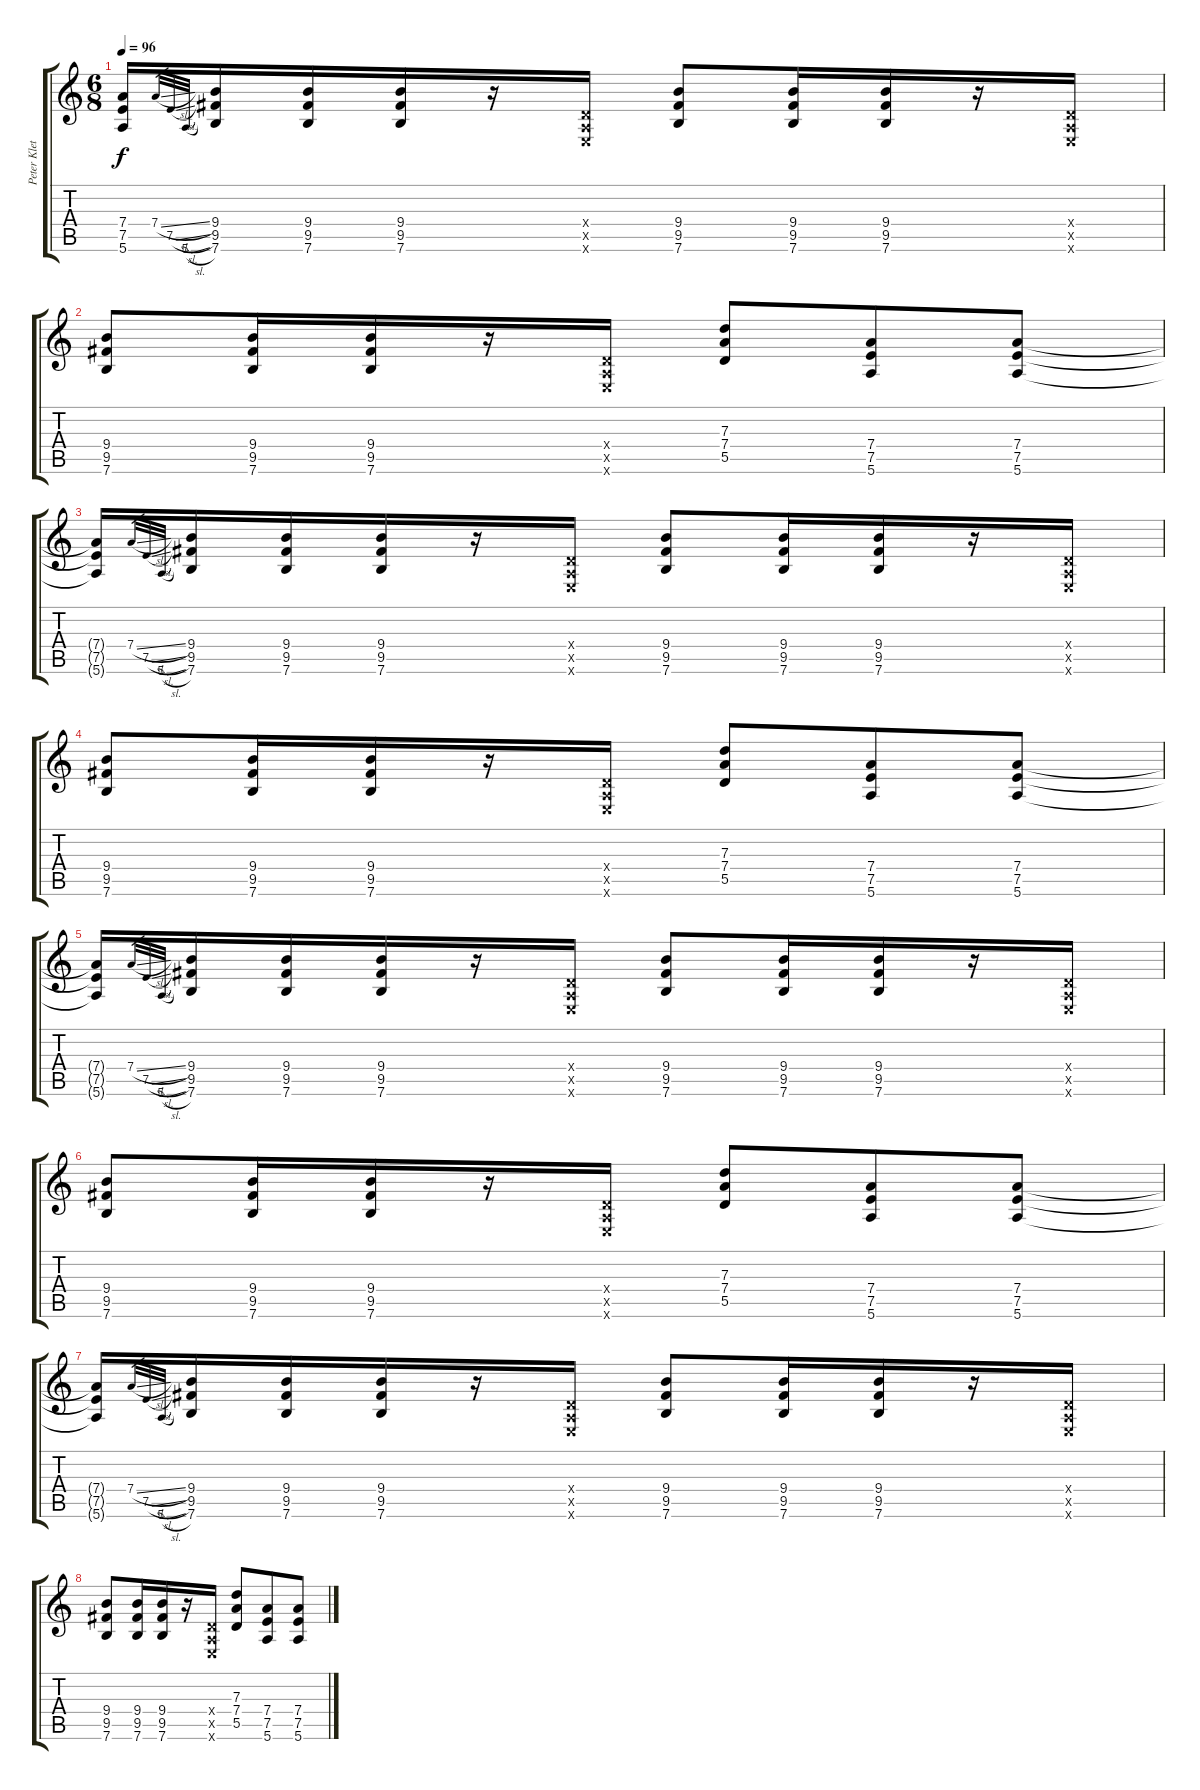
\track ("Peter Klett Guitar" "Peter Klet") {instrument electricguitarmuted}
\staff {score tabs}
\tuning (E4 B3 G3 D3 A2 E2) {hide}
\ts (6 8)
\tempo 96
\clef g2
\ks c
(7.4{t} 7.5{t} 5.6{t}).16{dy f} 7.4{sl}.32{gr} 7.5{sl}.32{gr} 5.6{sl}.32{gr} (9.4 9.5 7.6).16 (9.4 9.5 7.6).16 (9.4 9.5 7.6).16 r.16 (0.4{x} 0.5{x} 0.6{x}).16 (9.4 9.5 7.6).8 (9.4 9.5 7.6).16 (9.4 9.5 7.6).16 r.16 (0.4{x} 0.5{x} 0.6{x}).16 |
(9.4 9.5 7.6).8 (9.4 9.5 7.6).16 (9.4 9.5 7.6).16 r.16 (0.4{x} 0.5{x} 0.6{x}).16 (7.3 7.4 5.5).8 (7.4 7.5 5.6).8 (7.4 7.5 5.6).8 |
(7.4{t} 7.5{t} 5.6{t}).16 7.4{sl}.32{gr} 7.5{sl}.32{gr} 5.6{sl}.32{gr} (9.4 9.5 7.6).16 (9.4 9.5 7.6).16 (9.4 9.5 7.6).16 r.16 (0.4{x} 0.5{x} 0.6{x}).16 (9.4 9.5 7.6).8 (9.4 9.5 7.6).16 (9.4 9.5 7.6).16 r.16 (0.4{x} 0.5{x} 0.6{x}).16 |
(9.4 9.5 7.6).8 (9.4 9.5 7.6).16 (9.4 9.5 7.6).16 r.16 (0.4{x} 0.5{x} 0.6{x}).16 (7.3 7.4 5.5).8 (7.4 7.5 5.6).8 (7.4 7.5 5.6).8 |
(7.4{t} 7.5{t} 5.6{t}).16 7.4{sl}.32{gr} 7.5{sl}.32{gr} 5.6{sl}.32{gr} (9.4 9.5 7.6).16 (9.4 9.5 7.6).16 (9.4 9.5 7.6).16 r.16 (0.4{x} 0.5{x} 0.6{x}).16 (9.4 9.5 7.6).8 (9.4 9.5 7.6).16 (9.4 9.5 7.6).16 r.16 (0.4{x} 0.5{x} 0.6{x}).16 |
(9.4 9.5 7.6).8 (9.4 9.5 7.6).16 (9.4 9.5 7.6).16 r.16 (0.4{x} 0.5{x} 0.6{x}).16 (7.3 7.4 5.5).8 (7.4 7.5 5.6).8 (7.4 7.5 5.6).8 |
(7.4{t} 7.5{t} 5.6{t}).16 7.4{sl}.32{gr} 7.5{sl}.32{gr} 5.6{sl}.32{gr} (9.4 9.5 7.6).16 (9.4 9.5 7.6).16 (9.4 9.5 7.6).16 r.16 (0.4{x} 0.5{x} 0.6{x}).16 (9.4 9.5 7.6).8 (9.4 9.5 7.6).16 (9.4 9.5 7.6).16 r.16 (0.4{x} 0.5{x} 0.6{x}).16 |
(9.4 9.5 7.6).8 (9.4 9.5 7.6).16 (9.4 9.5 7.6).16 r.16 (0.4{x} 0.5{x} 0.6{x}).16 (7.3 7.4 5.5).8 (7.4 7.5 5.6).8 (7.4 7.5 5.6).8
